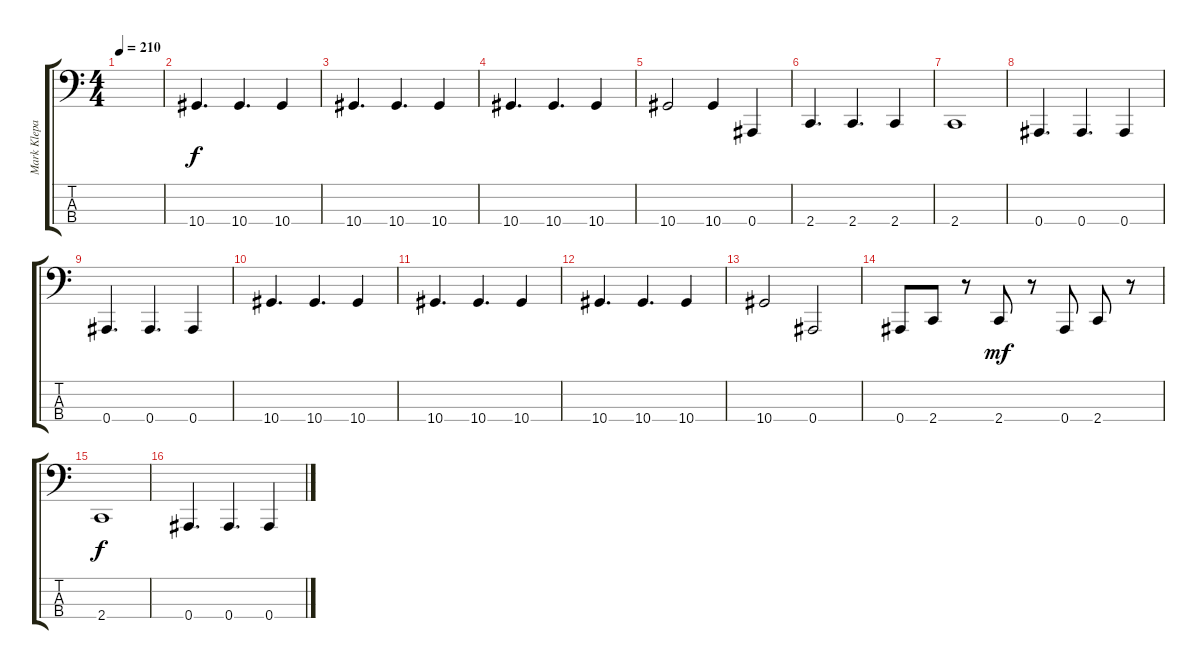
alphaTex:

\track ("Mark Klepaski" "Mark Klepa") {instrument electricbassfinger}
\staff {score tabs}
\tuning (Eb2 Bb1 F1 Bb0) {hide}
\ts (4 4)
\tempo 210
\clef f4
\ks c
|
10.4.4{d} 10.4.4{d} 10.4.4 |
10.4.4{d} 10.4.4{d} 10.4.4 |
10.4.4{d} 10.4.4{d} 10.4.4 |
10.4.2 10.4.4 0.4.4 |
2.4.4{d} 2.4.4{d} 2.4.4 |
2.4.1 |
0.4.4{d} 0.4.4{d} 0.4.4 |
0.4.4{d} 0.4.4{d} 0.4.4 |
10.4.4{d} 10.4.4{d} 10.4.4 |
10.4.4{d} 10.4.4{d} 10.4.4 |
10.4.4{d} 10.4.4{d} 10.4.4 |
10.4.2 0.4.2 |
0.4.8 2.4.8 r.8 2.4.8{dy mf} r.8 0.4.8 2.4.8 r.8 |
2.4.1{dy f} |
0.4.4{d} 0.4.4{d} 0.4.4
